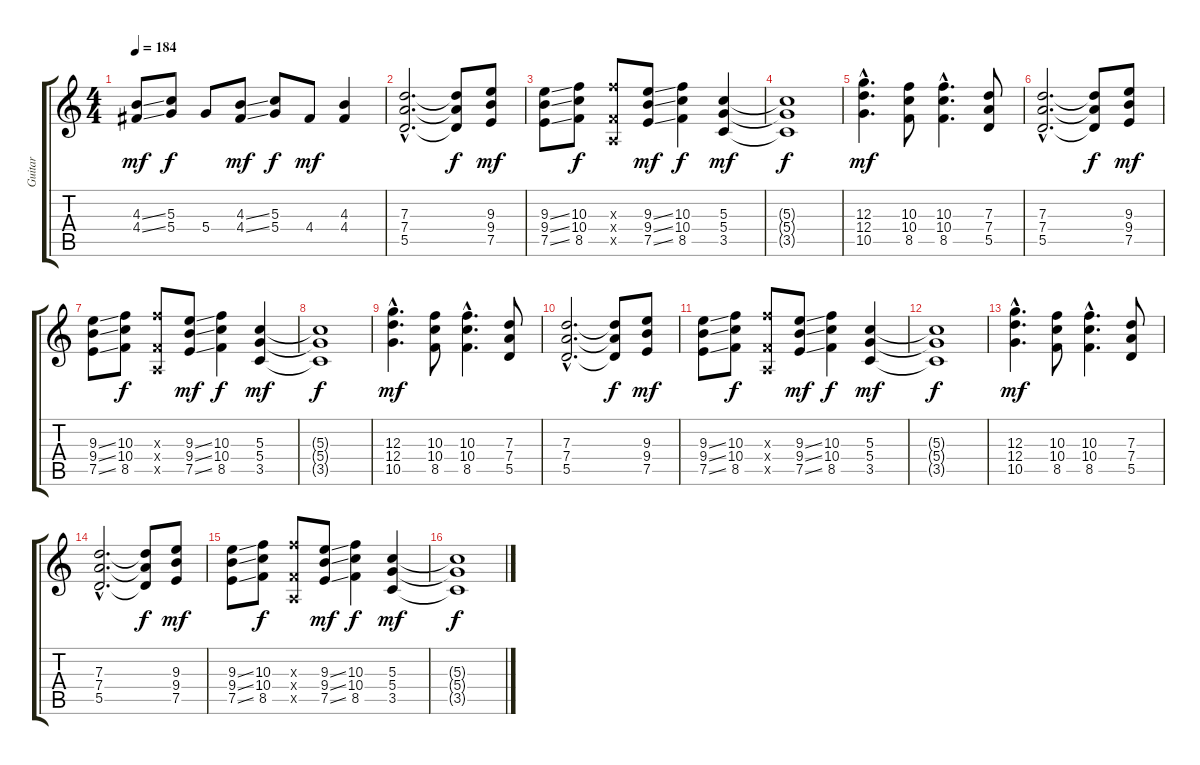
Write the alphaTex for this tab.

\track ("Guitar" "Guitar") {instrument distortionguitar}
\staff {score tabs}
\tuning (E4 B3 G3 D3 A2 E2) {hide}
\ts (4 4)
\tempo 184
\clef g2
\ks c
(4.3{ss} 4.4{ss}).8{dy mf} (5.3 5.4).8{dy f} 5.4.8 (4.3{ss} 4.4{ss}).8{dy mf} (5.3 5.4).8{dy f} 4.4.8{dy mf} (4.3 4.4).4 |
(7.3{hac} 7.4{hac} 5.5{hac}).2{d} (7.3{t} 7.4{t} 5.5{t}).8{dy f} (9.3 9.4 7.5).8{dy mf} |
(9.3{ss} 9.4{ss} 7.5{ss}).8 (10.3 10.4 8.5).8{dy f} (10.3{x} 3.4{x} 0.5{x}).8 (9.3{ss} 9.4{ss} 7.5{ss}).8{dy mf} (10.3 10.4 8.5).4{dy f} (5.3 5.4 3.5).4{dy mf} |
(5.3{t} 5.4{t} 3.5{t}).1{dy f} |
(12.3{hac} 12.4{hac} 10.5{hac}).4{d dy mf} (10.3 10.4 8.5).8 (10.3{hac} 10.4{hac} 8.5{hac}).4{d} (7.3 7.4 5.5).8 |
(7.3{hac} 7.4{hac} 5.5{hac}).2{d} (7.3{t} 7.4{t} 5.5{t}).8{dy f} (9.3 9.4 7.5).8{dy mf} |
(9.3{ss} 9.4{ss} 7.5{ss}).8 (10.3 10.4 8.5).8{dy f} (10.3{x} 3.4{x} 0.5{x}).8 (9.3{ss} 9.4{ss} 7.5{ss}).8{dy mf} (10.3 10.4 8.5).4{dy f} (5.3 5.4 3.5).4{dy mf} |
(5.3{t} 5.4{t} 3.5{t}).1{dy f} |
(12.3{hac} 12.4{hac} 10.5{hac}).4{d dy mf} (10.3 10.4 8.5).8 (10.3{hac} 10.4{hac} 8.5{hac}).4{d} (7.3 7.4 5.5).8 |
(7.3{hac} 7.4{hac} 5.5{hac}).2{d} (7.3{t} 7.4{t} 5.5{t}).8{dy f} (9.3 9.4 7.5).8{dy mf} |
(9.3{ss} 9.4{ss} 7.5{ss}).8 (10.3 10.4 8.5).8{dy f} (10.3{x} 3.4{x} 0.5{x}).8 (9.3{ss} 9.4{ss} 7.5{ss}).8{dy mf} (10.3 10.4 8.5).4{dy f} (5.3 5.4 3.5).4{dy mf} |
(5.3{t} 5.4{t} 3.5{t}).1{dy f} |
(12.3{hac} 12.4{hac} 10.5{hac}).4{d dy mf} (10.3 10.4 8.5).8 (10.3{hac} 10.4{hac} 8.5{hac}).4{d} (7.3 7.4 5.5).8 |
(7.3{hac} 7.4{hac} 5.5{hac}).2{d} (7.3{t} 7.4{t} 5.5{t}).8{dy f} (9.3 9.4 7.5).8{dy mf} |
(9.3{ss} 9.4{ss} 7.5{ss}).8 (10.3 10.4 8.5).8{dy f} (10.3{x} 3.4{x} 0.5{x}).8 (9.3{ss} 9.4{ss} 7.5{ss}).8{dy mf} (10.3 10.4 8.5).4{dy f} (5.3 5.4 3.5).4{dy mf} |
(5.3{t} 5.4{t} 3.5{t}).1{dy f}
